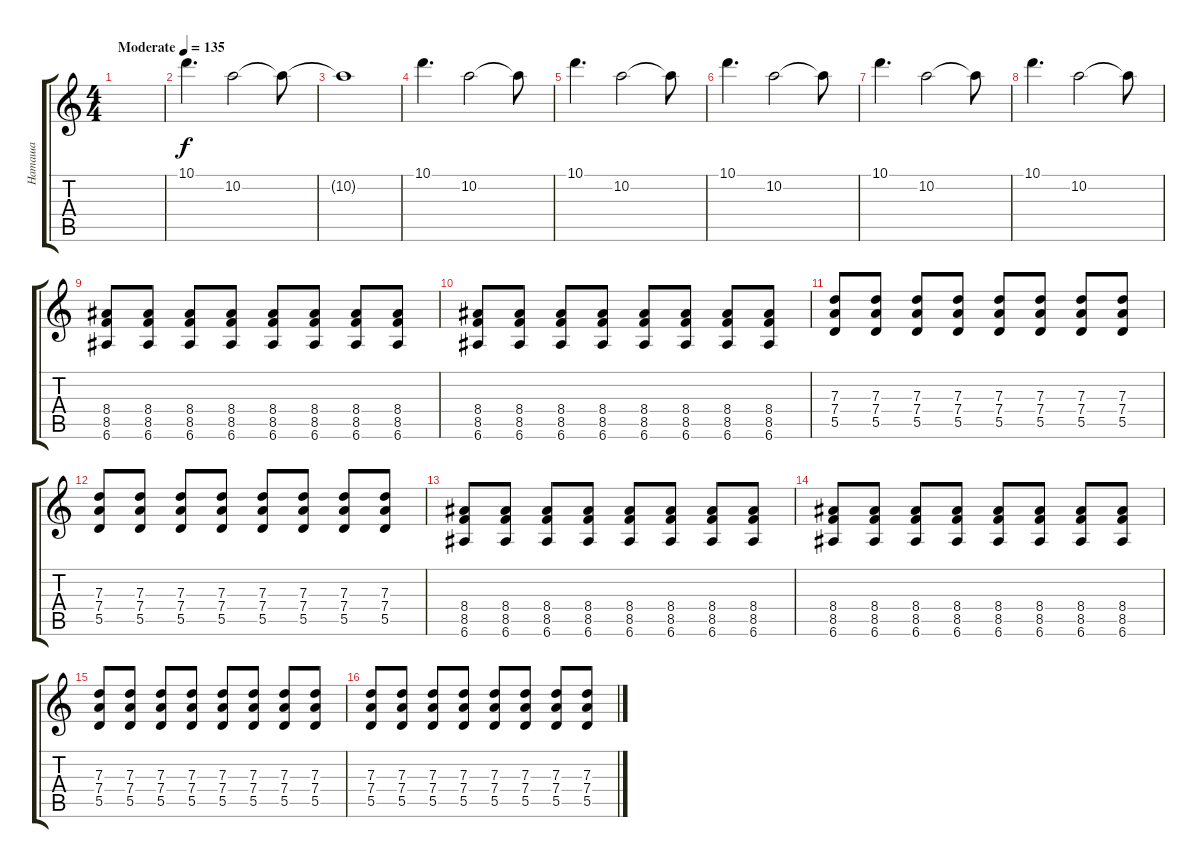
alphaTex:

\track ("Наташа" "Наташа") {instrument overdrivenguitar}
\staff {score tabs}
\tuning (E4 B3 G3 D3 A2 E2) {hide}
\ts (4 4)
\tempo (135 "Moderate")
\clef g2
\ks c
|
10.1.4{d volume 16} 10.2.2 10.2{t}.8 |
10.2{t}.1 |
10.1.4{d} 10.2.2 10.2{t}.8 |
10.1.4{d} 10.2.2 10.2{t}.8 |
10.1.4{d} 10.2.2 10.2{t}.8 |
10.1.4{d} 10.2.2 10.2{t}.8 |
10.1.4{d} 10.2.2 10.2{t}.8 |
(8.4 8.5 6.6).8{volume 13} (8.4 8.5 6.6).8 (8.4 8.5 6.6).8 (8.4 8.5 6.6).8 (8.4 8.5 6.6).8 (8.4 8.5 6.6).8 (8.4 8.5 6.6).8 (8.4 8.5 6.6).8 |
(8.4 8.5 6.6).8 (8.4 8.5 6.6).8 (8.4 8.5 6.6).8 (8.4 8.5 6.6).8 (8.4 8.5 6.6).8 (8.4 8.5 6.6).8 (8.4 8.5 6.6).8 (8.4 8.5 6.6).8 |
(7.3 7.4 5.5).8 (7.3 7.4 5.5).8 (7.3 7.4 5.5).8 (7.3 7.4 5.5).8 (7.3 7.4 5.5).8 (7.3 7.4 5.5).8 (7.3 7.4 5.5).8 (7.3 7.4 5.5).8 |
(7.3 7.4 5.5).8 (7.3 7.4 5.5).8 (7.3 7.4 5.5).8 (7.3 7.4 5.5).8 (7.3 7.4 5.5).8 (7.3 7.4 5.5).8 (7.3 7.4 5.5).8 (7.3 7.4 5.5).8 |
(8.4 8.5 6.6).8 (8.4 8.5 6.6).8 (8.4 8.5 6.6).8 (8.4 8.5 6.6).8 (8.4 8.5 6.6).8 (8.4 8.5 6.6).8 (8.4 8.5 6.6).8 (8.4 8.5 6.6).8 |
(8.4 8.5 6.6).8 (8.4 8.5 6.6).8 (8.4 8.5 6.6).8 (8.4 8.5 6.6).8 (8.4 8.5 6.6).8 (8.4 8.5 6.6).8 (8.4 8.5 6.6).8 (8.4 8.5 6.6).8 |
(7.3 7.4 5.5).8 (7.3 7.4 5.5).8 (7.3 7.4 5.5).8 (7.3 7.4 5.5).8 (7.3 7.4 5.5).8 (7.3 7.4 5.5).8 (7.3 7.4 5.5).8 (7.3 7.4 5.5).8 |
(7.3 7.4 5.5).8 (7.3 7.4 5.5).8 (7.3 7.4 5.5).8 (7.3 7.4 5.5).8 (7.3 7.4 5.5).8 (7.3 7.4 5.5).8 (7.3 7.4 5.5).8 (7.3 7.4 5.5).8
